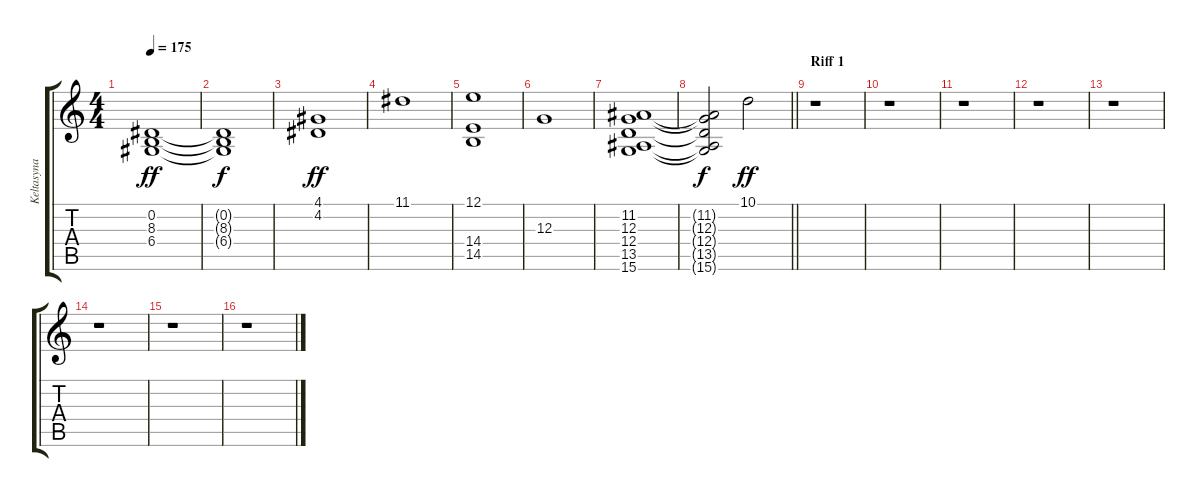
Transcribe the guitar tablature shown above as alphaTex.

\track ("Keltasyna" "Keltasyna") {instrument lead2sawtooth}
\staff {score tabs}
\tuning (E4 B3 G3 D3 A2 E2) {hide}
\ts (4 4)
\tempo 175
\clef g2
\ks c
(0.2 8.3 6.4).1{dy ff} |
(0.2{t} 8.3{t} 6.4{t}).1{dy f} |
(4.1 4.2).1{dy ff} |
11.1.1 |
(12.1 14.4 14.5).1 |
12.3.1 |
(11.2 12.3 12.4 13.5 15.6).1 |
\barLineRight lightlight
(11.2{t} 12.3{t} 12.4{t} 13.5{t} 15.6{t}).2{dy f} 10.1.2{dy ff} |
\section ("" "Riff 1")
r.1 |
r.1 |
r.1 |
r.1 |
r.1 |
r.1 |
r.1 |
r.1
